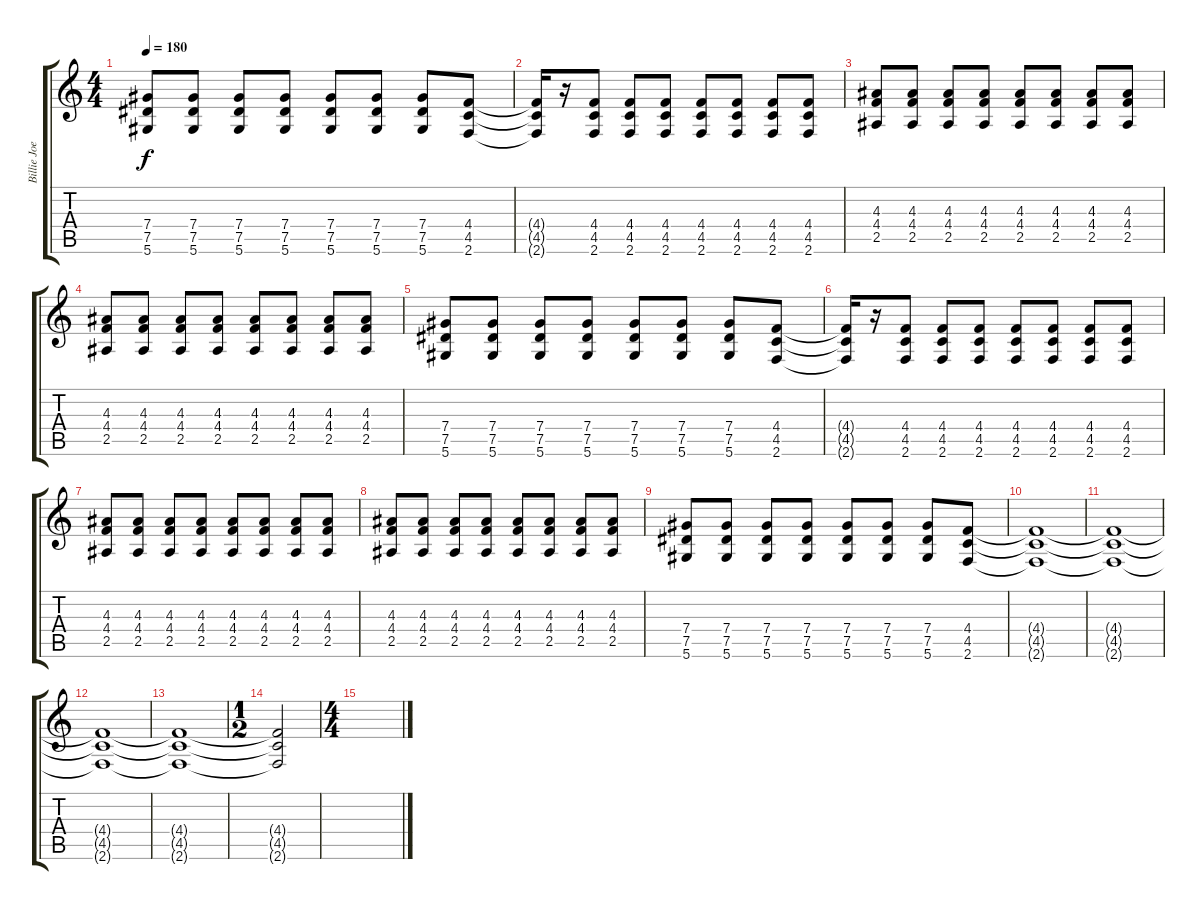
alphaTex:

\track ("Billie Joe" "Billie Joe") {instrument distortionguitar}
\staff {score tabs}
\tuning (Eb4 Bb3 Gb3 Db3 Ab2 Eb2) {hide}
\ts (4 4)
\tempo 180
\clef g2
\ks c
(7.4 7.5 5.6).8{dy f} (7.4 7.5 5.6).8 (7.4 7.5 5.6).8 (7.4 7.5 5.6).8 (7.4 7.5 5.6).8 (7.4 7.5 5.6).8 (7.4 7.5 5.6).8 (4.4 4.5 2.6).8 |
(4.4{t} 4.5{t} 2.6{t}).16 r.16 (4.4 4.5 2.6).8 (4.4 4.5 2.6).8 (4.4 4.5 2.6).8 (4.4 4.5 2.6).8 (4.4 4.5 2.6).8 (4.4 4.5 2.6).8 (4.4 4.5 2.6).8 |
(4.3 4.4 2.5).8 (4.3 4.4 2.5).8 (4.3 4.4 2.5).8 (4.3 4.4 2.5).8 (4.3 4.4 2.5).8 (4.3 4.4 2.5).8 (4.3 4.4 2.5).8 (4.3 4.4 2.5).8 |
(4.3 4.4 2.5).8 (4.3 4.4 2.5).8 (4.3 4.4 2.5).8 (4.3 4.4 2.5).8 (4.3 4.4 2.5).8 (4.3 4.4 2.5).8 (4.3 4.4 2.5).8 (4.3 4.4 2.5).8 |
(7.4 7.5 5.6).8 (7.4 7.5 5.6).8 (7.4 7.5 5.6).8 (7.4 7.5 5.6).8 (7.4 7.5 5.6).8 (7.4 7.5 5.6).8 (7.4 7.5 5.6).8 (4.4 4.5 2.6).8 |
(4.4{t} 4.5{t} 2.6{t}).16 r.16 (4.4 4.5 2.6).8 (4.4 4.5 2.6).8 (4.4 4.5 2.6).8 (4.4 4.5 2.6).8 (4.4 4.5 2.6).8 (4.4 4.5 2.6).8 (4.4 4.5 2.6).8 |
(4.3 4.4 2.5).8 (4.3 4.4 2.5).8 (4.3 4.4 2.5).8 (4.3 4.4 2.5).8 (4.3 4.4 2.5).8 (4.3 4.4 2.5).8 (4.3 4.4 2.5).8 (4.3 4.4 2.5).8 |
(4.3 4.4 2.5).8 (4.3 4.4 2.5).8 (4.3 4.4 2.5).8 (4.3 4.4 2.5).8 (4.3 4.4 2.5).8 (4.3 4.4 2.5).8 (4.3 4.4 2.5).8 (4.3 4.4 2.5).8 |
(7.4 7.5 5.6).8 (7.4 7.5 5.6).8 (7.4 7.5 5.6).8 (7.4 7.5 5.6).8 (7.4 7.5 5.6).8 (7.4 7.5 5.6).8 (7.4 7.5 5.6).8 (4.4 4.5 2.6).8 |
(4.4{t} 4.5{t} 2.6{t}).1 |
(4.4{t} 4.5{t} 2.6{t}).1 |
(4.4{t} 4.5{t} 2.6{t}).1 |
(4.4{t} 4.5{t} 2.6{t}).1 |
\ts (1 2)
(4.4{t} 4.5{t} 2.6{t}).2 |
\ts (4 4)
